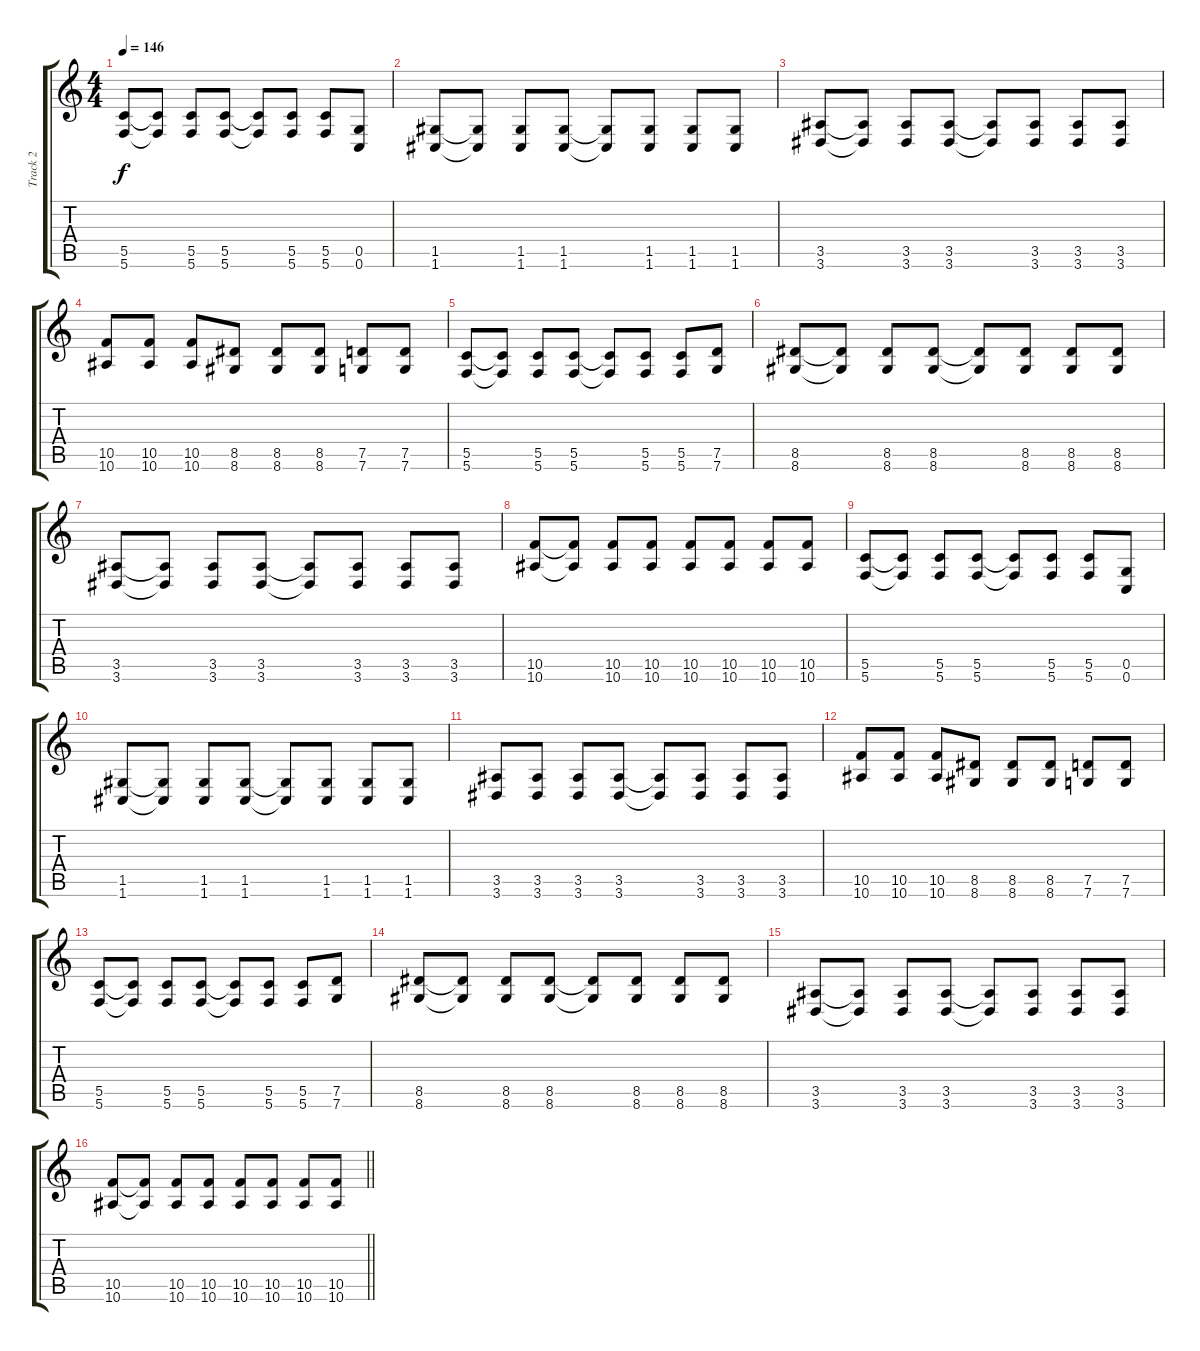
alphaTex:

\track ("Track 2" "Track 2") {instrument distortionguitar bank 255}
\staff {score tabs}
\tuning (D4 A3 F3 C3 G2 C2) {hide}
\ts (4 4)
\tempo 146
\clef g2
\ks c
(5.5 5.6).8{dy f} (5.5{t} 5.6{t}).8 (5.5 5.6).8 (5.5 5.6).8 (5.5{t} 5.6{t}).8 (5.5 5.6).8 (5.5 5.6).8 (0.5 0.6).8 |
(1.5 1.6).8 (1.5{t} 1.6{t}).8 (1.5 1.6).8 (1.5 1.6).8 (1.5{t} 1.6{t}).8 (1.5 1.6).8 (1.5 1.6).8 (1.5 1.6).8 |
(3.5 3.6).8 (3.5{t} 3.6{t}).8 (3.5 3.6).8 (3.5 3.6).8 (3.5{t} 3.6{t}).8 (3.5 3.6).8 (3.5 3.6).8 (3.5 3.6).8 |
(10.5 10.6).8 (10.5 10.6).8 (10.5 10.6).8 (8.5 8.6).8 (8.5 8.6).8 (8.5 8.6).8 (7.5 7.6).8 (7.5 7.6).8 |
(5.5 5.6).8 (5.5{t} 5.6{t}).8 (5.5 5.6).8 (5.5 5.6).8 (5.5{t} 5.6{t}).8 (5.5 5.6).8 (5.5 5.6).8 (7.5 7.6).8 |
(8.5 8.6).8 (8.5{t} 8.6{t}).8 (8.5 8.6).8 (8.5 8.6).8 (8.5{t} 8.6{t}).8 (8.5 8.6).8 (8.5 8.6).8 (8.5 8.6).8 |
(3.5 3.6).8 (3.5{t} 3.6{t}).8 (3.5 3.6).8 (3.5 3.6).8 (3.5{t} 3.6{t}).8 (3.5 3.6).8 (3.5 3.6).8 (3.5 3.6).8 |
(10.5 10.6).8 (10.5{t} 10.6{t}).8 (10.5 10.6).8 (10.5 10.6).8 (10.5 10.6).8 (10.5 10.6).8 (10.5 10.6).8 (10.5 10.6).8 |
(5.5 5.6).8 (5.5{t} 5.6{t}).8 (5.5 5.6).8 (5.5 5.6).8 (5.5{t} 5.6{t}).8 (5.5 5.6).8 (5.5 5.6).8 (0.5 0.6).8 |
(1.5 1.6).8 (1.5{t} 1.6{t}).8 (1.5 1.6).8 (1.5 1.6).8 (1.5{t} 1.6{t}).8 (1.5 1.6).8 (1.5 1.6).8 (1.5 1.6).8 |
(3.5 3.6).8 (3.5 3.6).8 (3.5 3.6).8 (3.5 3.6).8 (3.5{t} 3.6{t}).8 (3.5 3.6).8 (3.5 3.6).8 (3.5 3.6).8 |
(10.5 10.6).8 (10.5 10.6).8 (10.5 10.6).8 (8.5 8.6).8 (8.5 8.6).8 (8.5 8.6).8 (7.5 7.6).8 (7.5 7.6).8 |
(5.5 5.6).8 (5.5{t} 5.6{t}).8 (5.5 5.6).8 (5.5 5.6).8 (5.5{t} 5.6{t}).8 (5.5 5.6).8 (5.5 5.6).8 (7.5 7.6).8 |
(8.5 8.6).8 (8.5{t} 8.6{t}).8 (8.5 8.6).8 (8.5 8.6).8 (8.5{t} 8.6{t}).8 (8.5 8.6).8 (8.5 8.6).8 (8.5 8.6).8 |
(3.5 3.6).8 (3.5{t} 3.6{t}).8 (3.5 3.6).8 (3.5 3.6).8 (3.5{t} 3.6{t}).8 (3.5 3.6).8 (3.5 3.6).8 (3.5 3.6).8 |
\barLineRight lightlight
(10.5 10.6).8 (10.5{t} 10.6{t}).8 (10.5 10.6).8 (10.5 10.6).8 (10.5 10.6).8 (10.5 10.6).8 (10.5 10.6).8 (10.5 10.6).8
